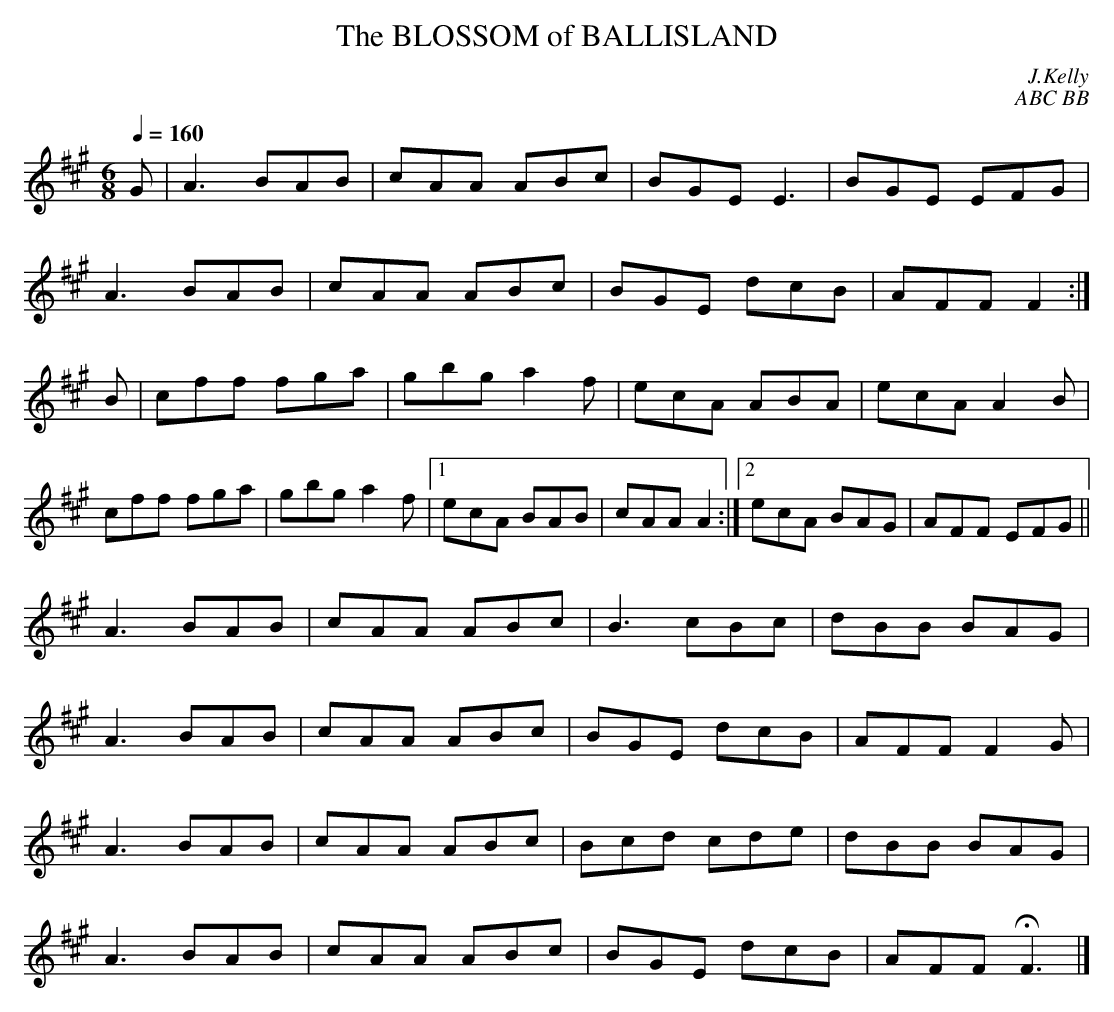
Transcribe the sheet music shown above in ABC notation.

X:1
T:BLOSSOM of BALLISLAND, The
C:J.Kelly
C:ABC BB
M:6/8
L:1/8
Q:1/4=160
K:F#m
G|A3 BAB|cAA ABc|BGE E3|BGE EFG|
A3 BAB|cAA ABc|BGE dcB|AFF F2 :|
B|cff fga|gbg a2f|ecA ABA|ecA A2B|
cff fga|gbg a2f|1 ecA BAB |cAA A2 :|\
[2 ecA BAG|AFF EFG||
A3 BAB|cAA ABc|B3 cBc|dBB BAG|
A3 BAB|cAA ABc|BGE dcB|AFF F2G|
A3 BAB|cAA ABc|Bcd cde|dBB BAG|
A3 BAB|cAA ABc|BGE dcB|AFF HF3 |]
